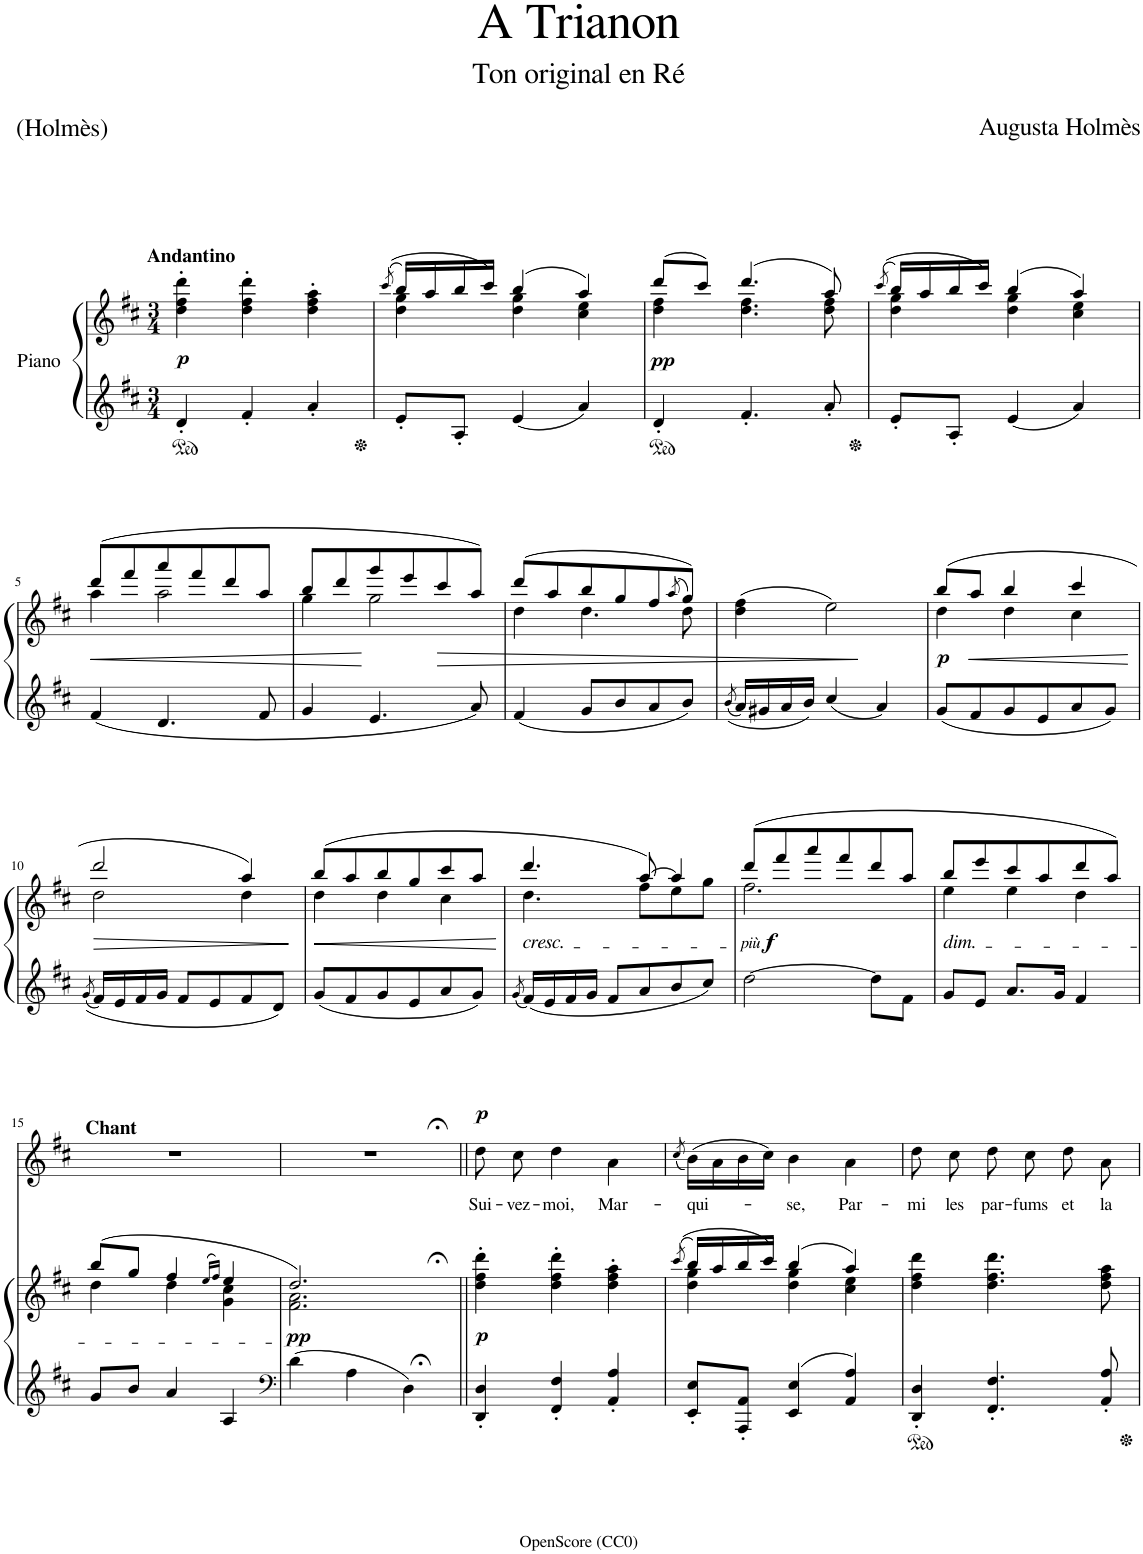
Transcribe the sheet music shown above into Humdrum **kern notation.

**kern	**kern	**dynam	**kern	**text	**dynam
*part2	*part2	*part2	*part1	*part1	*part1
*staff3	*staff2	*staff2/3	*staff1	*staff1	*staff1
*I"Piano	*	*	*I"Chant	*	*
*I'Pno	*	*	*	*	*
*clefG2	*clefG2	*	*clefG2	*	*
*k[f#c#]	*k[f#c#]	*	*k[f#c#]	*	*
*M3/4	*M3/4	*	*M3/4	*	*
=1	=1	=1	=1	=1	=1
!	!	!	!LO:TX:a:B:t=Andantino	!	!
!	!	!LO:DY:b	!	!	!
4d'/	4dd\' 4ff#\' 4ddd\'	p	2.r	.	.
4f#'/	4dd\' 4ff#\' 4ddd\'	.	.	.	.
4a'/	4dd\' 4ff#\' 4aa\'	.	.	.	.
=2	=2	=2	=2	=2	=2
.	((>8qccc#/	.	.	.	.
*	*^	*	*	*	*
8e'/L	16bb/LL)	4dd\ 4gg\	.	2.r	.	.
.	16aa/	.	.	.	.	.
8A'/J	16bb/	.	.	.	.	.
.	16ccc#/JJ)	.	.	.	.	.
4e/	(4bb/	4dd\ 4gg\	.	.	.	.
4a/	4aa/)	4cc#\ 4ee\	.	.	.	.
=3	=3	=3	=3	=3	=3	=3
!	!	!	!LO:DY:b	!	!	!
4d'/	(8ddd/L	4dd\ 4ff#\	pp	2.r	.	.
.	8ccc#/J)	.	.	.	.	.
4.f#'/	(4.ddd/	4.dd\ 4.ff#\	.	.	.	.
8a'/	8aa/)	8dd\ 8ff#\	.	.	.	.
=4	=4	=4	=4	=4	=4	=4
.	((>8qccc#/	.	.	.	.	.
8e'/L	16bb/LL)	4dd\ 4gg\	.	2.r	.	.
.	16aa/	.	.	.	.	.
8A'/J	16bb/	.	.	.	.	.
.	16ccc#/JJ)	.	.	.	.	.
4e/	(4bb/	4dd\ 4gg\	.	.	.	.
4a/	4aa/)	4cc#\ 4ee\	.	.	.	.
!!LO:LB:g=z
=5	=5	=5	=5	=5	=5	=5
!	!	!	!LO:HP:b	!	!	!
4f#/	(8ddd/L	4aa\	<	2.r	.	.
.	8fff#/	.	.	.	.	.
4.d/	8aaa/	2aa\	.	.	.	.
.	8fff#/	.	.	.	.	.
.	8ddd/	.	.	.	.	.
8f#/	8aa/J	.	.	.	.	.
=6	=6	=6	=6	=6	=6	=6
4g/	8bb/L	4gg\	.	2.r	.	.
.	8ddd/	.	.	.	.	.
4.e/	8ggg/	2gg\	[	.	.	.
.	8eee/	.	.	.	.	.
!	!	!	!LO:HP:b	!	!	!
.	8ccc#/	.	>	.	.	.
8a/	8aa/J)	.	.	.	.	.
=7	=7	=7	=7	=7	=7	=7
4f#/	(8ddd/L	4dd\	.	2.r	.	.
.	8aa/	.	.	.	.	.
8g/L	8bb/	4.dd\	.	.	.	.
8b/	8gg/	.	.	.	.	.
8a/	8ff#/	.	.	.	.	.
.	(8qaa/	.	.	.	.	.
8b/J	8gg/J))	8dd\	.	.	.	.
*	*v	*v	*	*	*	*
=8	=8	=8	=8	=8	=8
8qb/	.	.	.	.	.
16a/LL	(4dd\ 4ff#\	.	2.r	.	.
16g#X/	.	.	.	.	.
16a/	.	.	.	.	.
16b/JJ	.	.	.	.	.
4cc#/	2ee\)	.	.	.	.
4a/	.	.	.	.	.
.	.	]	.	.	.
=9	=9	=9	=9	=9	=9
!	!	!LO:HP:b	!	!	!
*	*^	*	*	*	*
!	!	!	!LO:DY:n=1:b	!	!	!
8g/L	(8bb/L	4dd\	< p	2.r	.	.
8f#/	8aa/J	.	.	.	.	.
8g/	4bb/	4dd\	.	.	.	.
8e/	.	.	.	.	.	.
8a/	4ccc#/	4cc#\	.	.	.	.
8g/J	.	.	.	.	.	.
*	*v	*v	*	*	*	*
.	.	[	.	.	.
!!LO:LB:g=z
=10	=10	=10	=10	=10	=10
8qg/	.	.	.	.	.
!	!	!LO:HP:b	!	!	!
*	*^	*	*	*	*
16f#/LL	2ddd/	2dd\	>	2.r	.	.
16e/	.	.	.	.	.	.
16f#/	.	.	.	.	.	.
16g/JJ	.	.	.	.	.	.
8f#/L	.	.	.	.	.	.
8e/	.	.	.	.	.	.
8f#/	4aa/)	4dd\	.	.	.	.
8d/J	.	.	.	.	.	.
*	*v	*v	*	*	*	*
.	.	]	.	.	.
=11	=11	=11	=11	=11	=11
!	!	!LO:HP:b	!	!	!
*	*^	*	*	*	*
8g/L	(8bb/L	4dd\	<	2.r	.	.
8f#/	8aa/	.	.	.	.	.
8g/	8bb/	4dd\	.	.	.	.
8e/	8gg/	.	.	.	.	.
8a/	8ccc#/	4cc#\	.	.	.	.
8g/J	8aa/J	.	.	.	.	.
*	*v	*v	*	*	*	*
.	.	[	.	.	.
=12	=12	=12	=12	=12	=12
8qg/	.	.	.	.	.
*	*^	*	*	*	*
!	!LO:TX:b:i:t=cresc.	!	!	!	!	!
16f#/LL	4.ddd/	4.dd\	.	2.r	.	.
16e/	.	.	.	.	.	.
16f#/	.	.	.	.	.	.
16g/JJ	.	.	.	.	.	.
8f#/L	.	.	.	.	.	.
8a/	[8aa/)	8ff#\L	.	.	.	.
8b/	4aa/]	8ee\	.	.	.	.
8cc#/J	.	8gg\J	.	.	.	.
=13	=13	=13	=13	=13	=13	=13
!	!	!	!LO:DY:b	!	!	!
!	!	!	!LO:DY:n=1:b	!	!	!
[2dd\	(8ddd/L	2.ff#\	other-dynamics f	2.r	.	.
.	8fff#/	.	.	.	.	.
.	8aaa/	.	.	.	.	.
.	8fff#/	.	.	.	.	.
8dd\L]	8ddd/	.	.	.	.	.
8f#\J	8aa/J	.	.	.	.	.
=14	=14	=14	=14	=14	=14	=14
!	!LO:TX:b:i:t=dim.	!	!	!	!	!
8g/L	8bb/L	4ee\	.	2.r	.	.
8e/J	8eee/	.	.	.	.	.
8.a/L	8ccc#/	4ee\	.	.	.	.
.	8aa/	.	.	.	.	.
16g/Jk	.	.	.	.	.	.
4f#/	8ddd/	4dd\	.	.	.	.
.	8aa/J)	.	.	.	.	.
!!LO:LB:g=z
=15	=15	=15	=15	=15	=15	=15
!	!	!	!	!LO:TX:a:B:t=Chant	!	!
8g/L	(8bb/L	4dd\	.	2.r	.	.
8b/J	8gg/J	.	.	.	.	.
4a/	4ff#/	4dd\	.	.	.	.
.	(16qee/LL	.	.	.	.	.
.	16qff#/JJ)	.	.	.	.	.
4A/	4ee/	4g\ 4cc#\	.	.	.	.
=16	=16	=16	=16	=16	=16	=16
*clefF4	*	*	*	*	*	*
!	!	!	!LO:DY:b	!	!	!
4d\	2.dd/)	2.f#\ 2.a\	pp	2.r	.	.
4A\	.	.	.	.	.	.
4D;<\	.	.	.	.	.	.
*	*v	*v	*	*	*	*
=17||	=17||	=17||	=17||	=17||	=17||
!	!	!LO:DY:b	!	!LO:LY:b	!LO:DY:a
4DD/' 4D/'	4dd\' 4ff#\' 4ddd\'	p	8dd\	Sui-	p
!	!	!	!	!LO:LY:b	!
.	.	.	8cc#\	-vez-	.
!	!	!	!	!LO:LY:b	!
4FF#/' 4F#/'	4dd\' 4ff#\' 4ddd\'	.	4dd\	-moi,	.
!	!	!	!	!LO:LY:b	!
4AA/' 4A/'	4dd\' 4ff#\' 4aa\'	.	4a\	Mar-	.
=18	=18	=18	=18	=18	=18
.	((>8qccc#/	.	(8qcc#/	.	.
*	*^	*	*	*	*
!	!	!	!	!	!LO:LY:b	!
8EE/' 8E/'L	16bb/LL)	4dd\ 4gg\	.	(>16b\LL)	-qui-	.
.	16aa/	.	.	16a\	.	.
8AAA/' 8AA/'J	16bb/	.	.	16b\	.	.
.	16ccc#/JJ)	.	.	16cc#\JJ)	.	.
!	!	!	!	!	!LO:LY:b	!
4EE/ 4E/	(4bb/	4dd\ 4gg\	.	4b\	-se,	.
!	!	!	!	!	!LO:LY:b	!
4AA/ 4A/	4aa/)	4cc#\ 4ee\	.	4a\	Par-	.
=19	=19	=19	=19	=19	=19	=19
!	!	!	!	!	!LO:LY:b	!
*	*v	*v	*	*	*	*
4DD/' 4D/'	4dd\ 4ff#\ 4ddd\	.	8dd\	-mi	.
!	!	!	!	!LO:LY:b	!
.	.	.	8cc#\	les	.
!	!	!	!	!LO:LY:b	!
4.FF#/' 4.F#/'	4.dd\ 4.ff#\ 4.ddd\	.	8dd\	par-	.
!	!	!	!	!LO:LY:b	!
.	.	.	8cc#\	-fums	.
!	!	!	!	!LO:LY:b	!
.	.	.	8dd\	et	.
!	!	!	!	!LO:LY:b	!
8AA/' 8A/'	8dd\ 8ff#\ 8aa\	.	8a\	la	.
=	=	=	=	=	=
*-	*-	*-	*-	*-	*-
